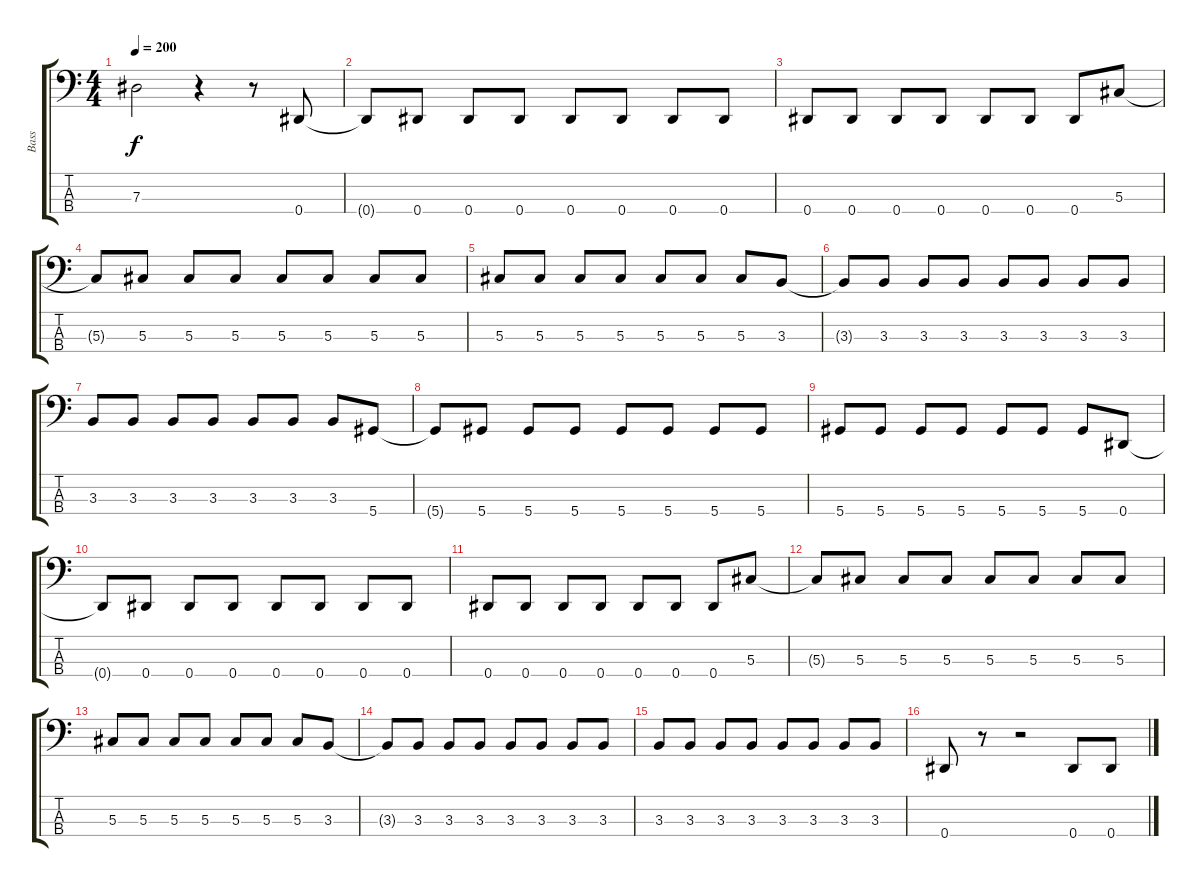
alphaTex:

\track ("Bass" "Bass") {instrument electricbassfinger}
\staff {score tabs}
\tuning (Gb2 Db2 Ab1 Eb1) {hide}
\ts (4 4)
\tempo 200
\clef f4
\ks c
7.3{t}.2{dy f} r.4 r.8 0.4.8 |
0.4{t}.8 0.4.8 0.4.8 0.4.8 0.4.8 0.4.8 0.4.8 0.4.8 |
0.4.8 0.4.8 0.4.8 0.4.8 0.4.8 0.4.8 0.4.8 5.3.8 |
5.3{t}.8 5.3.8 5.3.8 5.3.8 5.3.8 5.3.8 5.3.8 5.3.8 |
5.3.8 5.3.8 5.3.8 5.3.8 5.3.8 5.3.8 5.3.8 3.3.8 |
3.3{t}.8 3.3.8 3.3.8 3.3.8 3.3.8 3.3.8 3.3.8 3.3.8 |
3.3.8 3.3.8 3.3.8 3.3.8 3.3.8 3.3.8 3.3.8 5.4.8 |
5.4{t}.8 5.4.8 5.4.8 5.4.8 5.4.8 5.4.8 5.4.8 5.4.8 |
5.4.8 5.4.8 5.4.8 5.4.8 5.4.8 5.4.8 5.4.8 0.4.8 |
0.4{t}.8 0.4.8 0.4.8 0.4.8 0.4.8 0.4.8 0.4.8 0.4.8 |
0.4.8 0.4.8 0.4.8 0.4.8 0.4.8 0.4.8 0.4.8 5.3.8 |
5.3{t}.8 5.3.8 5.3.8 5.3.8 5.3.8 5.3.8 5.3.8 5.3.8 |
5.3.8 5.3.8 5.3.8 5.3.8 5.3.8 5.3.8 5.3.8 3.3.8 |
3.3{t}.8 3.3.8 3.3.8 3.3.8 3.3.8 3.3.8 3.3.8 3.3.8 |
3.3.8 3.3.8 3.3.8 3.3.8 3.3.8 3.3.8 3.3.8 3.3.8 |
0.4.8 r.8 r.2 0.4.8 0.4.8
